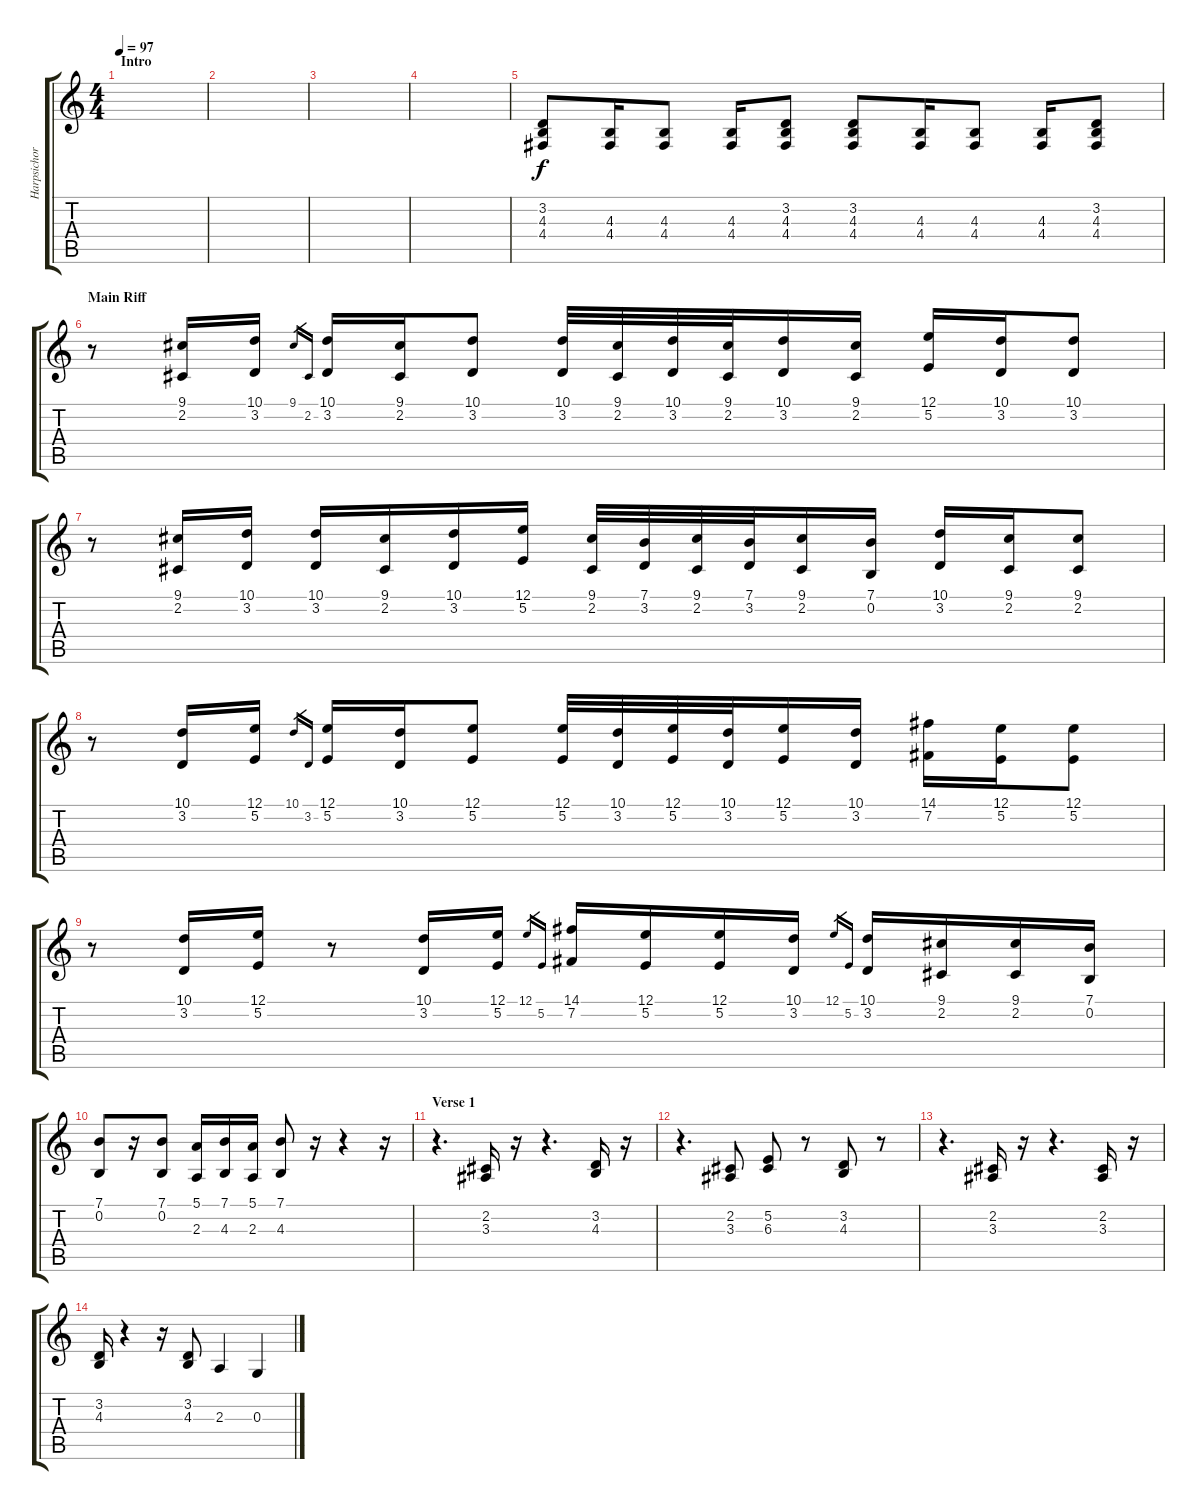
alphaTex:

\track ("Harpsichord" "Harpsichor") {instrument harpsichord}
\staff {score tabs}
\tuning (E4 B3 G3 D3 A2 E2) {hide}
\ts (4 4)
\section ("" "Intro")
\tempo 97
\clef g2
\ks c
|
|
|
|
(3.2 4.3 4.4).8{volume 11 instrument harpsichord} (4.3 4.4).16 (4.3 4.4).8 (4.3 4.4).16 (3.2 4.3 4.4).8 (3.2 4.3 4.4).8 (4.3 4.4).16 (4.3 4.4).8 (4.3 4.4).16 (3.2 4.3 4.4).8 |
\section ("" "Main Riff")
r.8{volume 15 instrument harpsichord} (9.1 2.2).16 (10.1 3.2).16 9.1.16{gr} 2.2.16{gr} (10.1 3.2).16 (9.1 2.2).16 (10.1 3.2).8 (10.1 3.2).32 (9.1 2.2).32 (10.1 3.2).32 (9.1 2.2).32 (10.1 3.2).16 (9.1 2.2).16 (12.1 5.2).16 (10.1 3.2).16 (10.1 3.2).8 |
r.8 (9.1 2.2).16 (10.1 3.2).16 (10.1 3.2).16 (9.1 2.2).16 (10.1 3.2).16 (12.1 5.2).16 (9.1 2.2).32 (7.1 3.2).32 (9.1 2.2).32 (7.1 3.2).32 (9.1 2.2).16 (7.1 0.2).16 (10.1 3.2).16 (9.1 2.2).16 (9.1 2.2).8 |
r.8 (10.1 3.2).16 (12.1 5.2).16 10.1.16{gr} 3.2.16{gr} (12.1 5.2).16 (10.1 3.2).16 (12.1 5.2).8 (12.1 5.2).32 (10.1 3.2).32 (12.1 5.2).32 (10.1 3.2).32 (12.1 5.2).16 (10.1 3.2).16 (14.1 7.2).16 (12.1 5.2).16 (12.1 5.2).8 |
r.8 (10.1 3.2).16 (12.1 5.2).16 r.8 (10.1 3.2).16 (12.1 5.2).16 12.1.16{gr} 5.2.16{gr} (14.1 7.2).16 (12.1 5.2).16 (12.1 5.2).16 (10.1 3.2).16 12.1.16{gr} 5.2.16{gr} (10.1 3.2).16 (9.1 2.2).16 (9.1 2.2).16 (7.1 0.2).16 |
(7.1 0.2).8 r.16 (7.1 0.2).8 (5.1 2.3).16 (7.1 4.3).16 (5.1 2.3).16 (7.1 4.3).8 r.16 r.4 r.16 |
\section ("" "Verse 1")
r.4{d instrument harmonica} (2.2 3.3).16 r.16 r.4{d} (3.2 4.3).16 r.16 |
r.4{d} (2.2 3.3).8 (5.2 6.3).8 r.8 (3.2 4.3).8 r.8 |
r.4{d instrument harmonica} (2.2 3.3).16 r.16 r.4{d} (2.2 3.3).16 r.16 |
(3.2 4.3).16 r.4 r.16 (3.2 4.3).8 2.3.4 0.3.4
